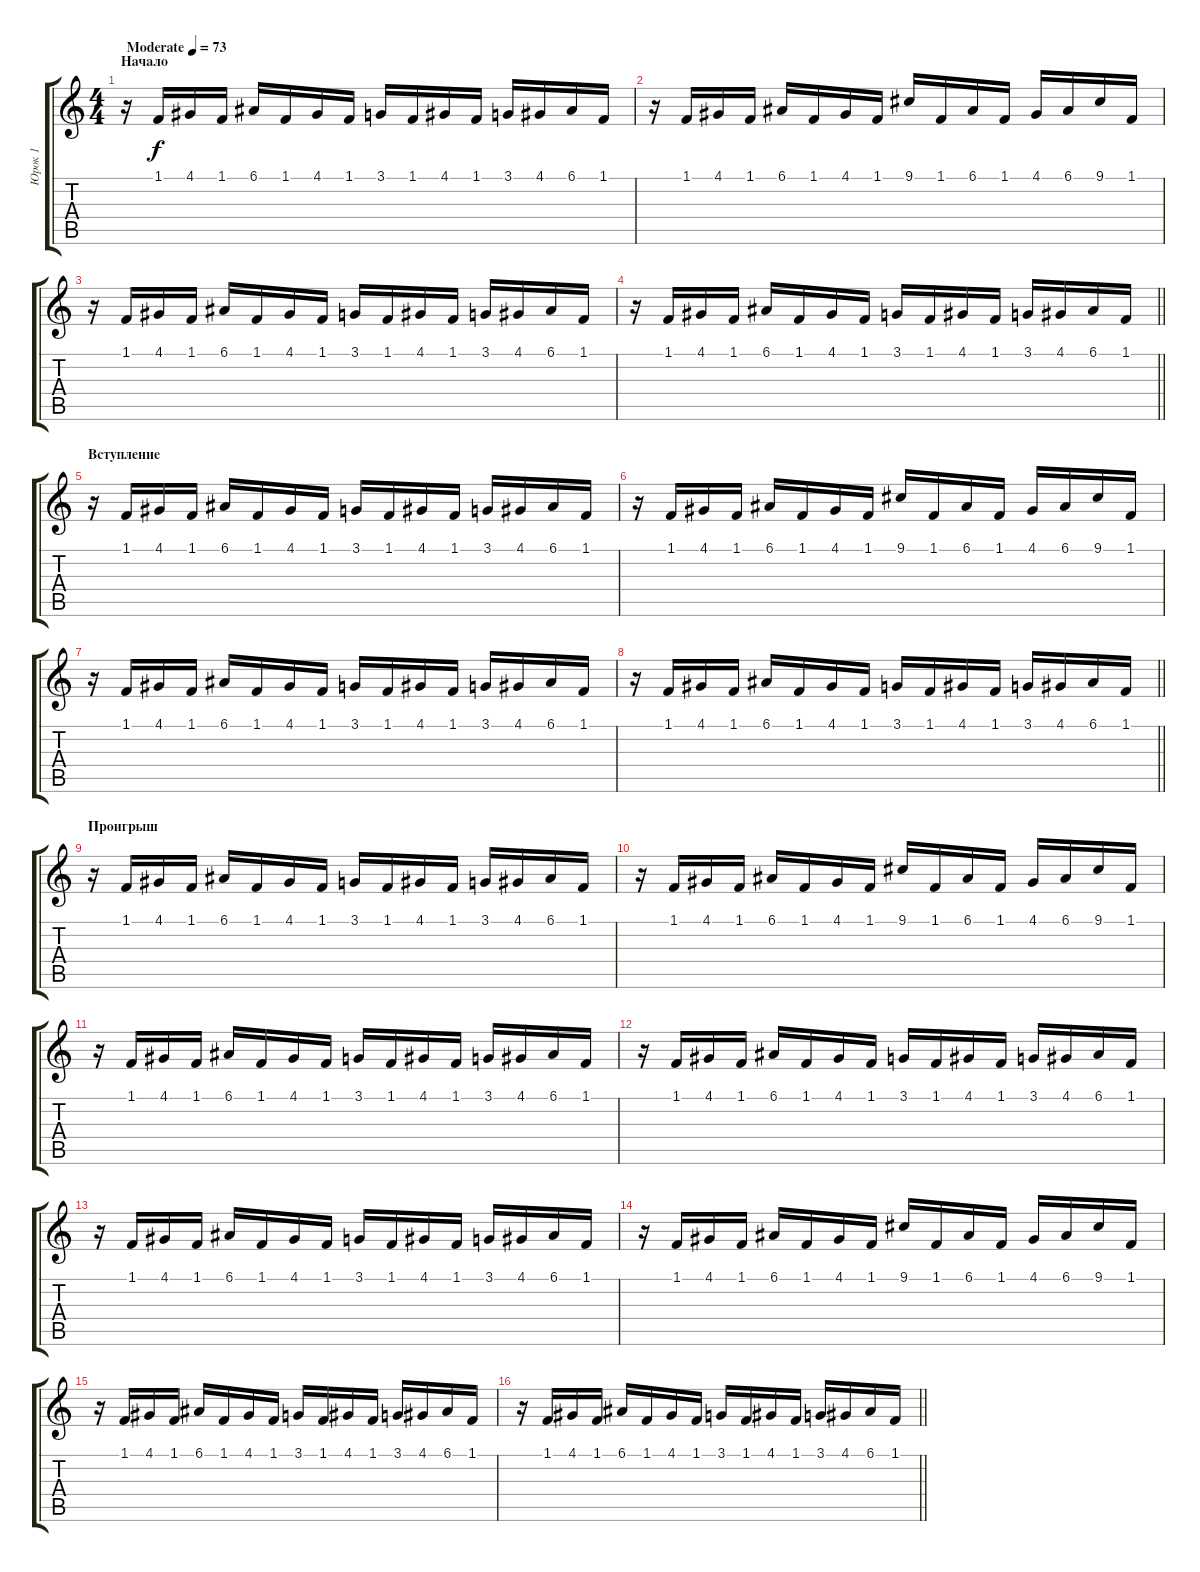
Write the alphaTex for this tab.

\track ("Юрок 1" "Юрок 1") {instrument synthbrass1}
\staff {score tabs}
\tuning (E4 B3 G3 D3 A2 E2) {hide}
\ts (4 4)
\section ("" "Начало")
\tempo (73 "Moderate")
\clef g2
\ks c
r.16{dy f instrument synthbrass1} 1.1.16 4.1.16{balance 0} 1.1.16{balance 8} 6.1.16{balance 16} 1.1.16{balance 8} 4.1.16 1.1.16 3.1.16 1.1.16 4.1.16 1.1.16 3.1.16{balance 0} 4.1.16{balance 8} 6.1.16{balance 16} 1.1.16{balance 0} |
r.16{balance 8} 1.1.16 4.1.16 1.1.16 6.1.16 1.1.16 4.1.16 1.1.16 9.1.16{balance 16} 1.1.16{balance 8} 6.1.16{balance 0} 1.1.16{balance 8} 4.1.16 6.1.16{balance 0} 9.1.16{balance 16} 1.1.16{balance 8} |
r.16 1.1.16 4.1.16 1.1.16 6.1.16 1.1.16 4.1.16 1.1.16 3.1.16 1.1.16 4.1.16 1.1.16 3.1.16 4.1.16 6.1.16 1.1.16 |
\barLineRight lightlight
r.16 1.1.16 4.1.16 1.1.16 6.1.16 1.1.16 4.1.16 1.1.16 3.1.16 1.1.16 4.1.16 1.1.16 3.1.16 4.1.16 6.1.16 1.1.16 |
\section ("" "Вступление")
r.16{volume 10} 1.1.16 4.1.16{balance 0} 1.1.16{balance 8} 6.1.16{balance 16} 1.1.16{balance 8} 4.1.16 1.1.16 3.1.16 1.1.16 4.1.16 1.1.16 3.1.16{balance 0} 4.1.16{balance 8} 6.1.16{balance 16} 1.1.16{balance 0} |
r.16{balance 8} 1.1.16 4.1.16 1.1.16 6.1.16 1.1.16 4.1.16 1.1.16 9.1.16{balance 16} 1.1.16{balance 8} 6.1.16{balance 0} 1.1.16{balance 8} 4.1.16 6.1.16{balance 0} 9.1.16{balance 16} 1.1.16{balance 8} |
r.16 1.1.16 4.1.16 1.1.16 6.1.16 1.1.16 4.1.16 1.1.16 3.1.16 1.1.16 4.1.16 1.1.16 3.1.16 4.1.16 6.1.16 1.1.16 |
\barLineRight lightlight
r.16 1.1.16 4.1.16 1.1.16 6.1.16 1.1.16 4.1.16 1.1.16 3.1.16 1.1.16 4.1.16 1.1.16 3.1.16 4.1.16 6.1.16 1.1.16 |
\section ("" "Проигрыш")
r.16 1.1.16 4.1.16{balance 0} 1.1.16{balance 8} 6.1.16{balance 16} 1.1.16{balance 8} 4.1.16 1.1.16 3.1.16 1.1.16 4.1.16 1.1.16 3.1.16{balance 0} 4.1.16{balance 8} 6.1.16{balance 16} 1.1.16{balance 0} |
r.16{balance 8} 1.1.16 4.1.16 1.1.16 6.1.16 1.1.16 4.1.16 1.1.16 9.1.16{balance 16} 1.1.16{balance 8} 6.1.16{balance 0} 1.1.16{balance 8} 4.1.16 6.1.16{balance 0} 9.1.16{balance 16} 1.1.16{balance 8} |
r.16 1.1.16 4.1.16 1.1.16 6.1.16 1.1.16 4.1.16 1.1.16 3.1.16 1.1.16 4.1.16 1.1.16 3.1.16 4.1.16 6.1.16 1.1.16 |
r.16 1.1.16 4.1.16 1.1.16 6.1.16 1.1.16 4.1.16 1.1.16 3.1.16 1.1.16 4.1.16 1.1.16 3.1.16 4.1.16 6.1.16 1.1.16 |
r.16 1.1.16 4.1.16{balance 0} 1.1.16{balance 8} 6.1.16{balance 16} 1.1.16{balance 8} 4.1.16 1.1.16 3.1.16 1.1.16 4.1.16 1.1.16 3.1.16{balance 0} 4.1.16{balance 8} 6.1.16{balance 16} 1.1.16{balance 0} |
r.16{balance 8} 1.1.16 4.1.16 1.1.16 6.1.16 1.1.16 4.1.16 1.1.16 9.1.16{balance 16} 1.1.16{balance 8} 6.1.16{balance 0} 1.1.16{balance 8} 4.1.16 6.1.16{balance 0} 9.1.16{balance 16} 1.1.16{balance 8} |
r.16 1.1.16 4.1.16 1.1.16 6.1.16 1.1.16 4.1.16 1.1.16 3.1.16 1.1.16 4.1.16 1.1.16 3.1.16 4.1.16 6.1.16 1.1.16 |
\barLineRight lightlight
r.16 1.1.16 4.1.16 1.1.16 6.1.16 1.1.16 4.1.16 1.1.16 3.1.16 1.1.16 4.1.16 1.1.16 3.1.16 4.1.16 6.1.16 1.1.16
